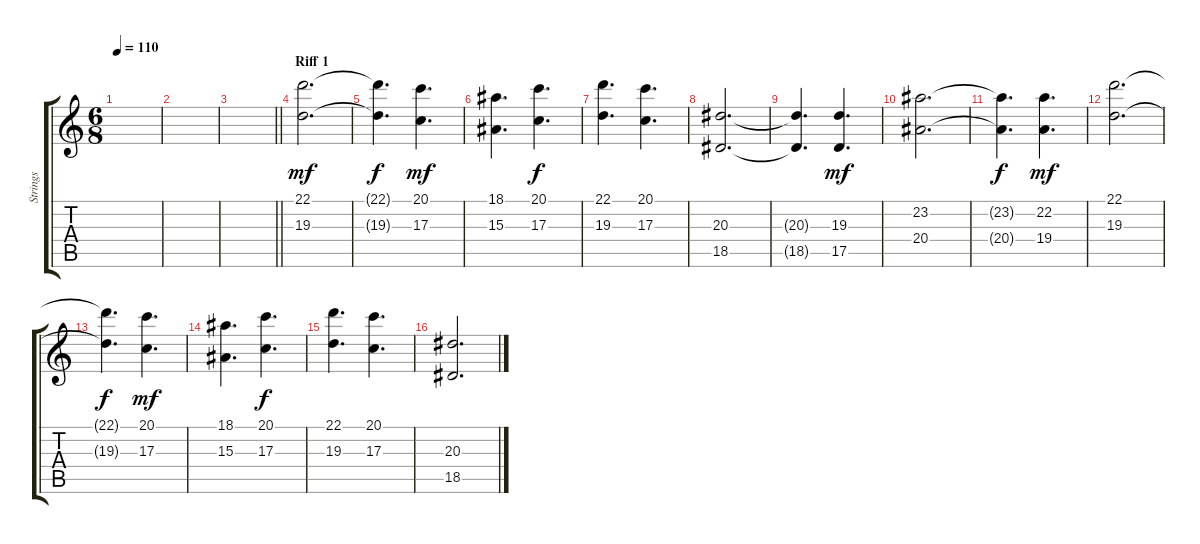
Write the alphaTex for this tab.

\track ("Strings" "Strings") {instrument stringensemble1}
\staff {score tabs}
\tuning (E4 B3 G3 D3 A2 E2) {hide}
\ts (6 8)
\tempo 110
\clef g2
\ks c
|
|
\barLineRight lightlight
|
\section ("" "Riff 1")
(22.1 19.3).2{d dy mf volume 9 instrument stringensemble1} |
(22.1{t} 19.3{t}).4{d dy f} (20.1 17.3).4{d dy mf} |
(18.1 15.3).4{d} (20.1 17.3).4{d dy f} |
(22.1 19.3).4{d} (20.1 17.3).4{d} |
(20.3 18.5).2{d} |
(20.3{t} 18.5{t}).4{d} (19.3 17.5).4{d dy mf} |
(23.2 20.4).2{d} |
(23.2{t} 20.4{t}).4{d dy f} (22.2 19.4).4{d dy mf} |
(22.1 19.3).2{d} |
(22.1{t} 19.3{t}).4{d dy f} (20.1 17.3).4{d dy mf} |
(18.1 15.3).4{d} (20.1 17.3).4{d dy f} |
(22.1 19.3).4{d} (20.1 17.3).4{d} |
(20.3 18.5).2{d}
